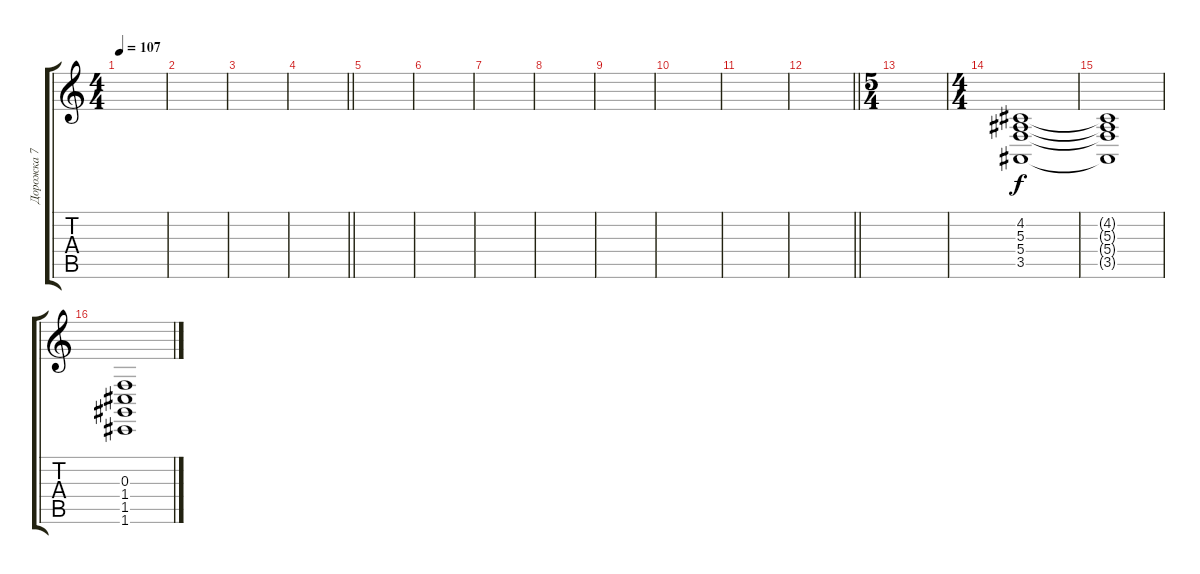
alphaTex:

\track ("Дорожка 7" "Дорожка 7") {instrument lead8bassandlead}
\staff {score tabs}
\tuning (D4 A3 F3 C3 G2 C2) {hide}
\ts (4 4)
\tempo 107
\clef g2
\ks c
|
|
|
\barLineRight lightlight
|
\section ("" "")
|
|
|
|
|
|
|
\barLineRight lightlight
|
\ts (5 4)
\section ("" "")
|
\ts (4 4)
(4.2 5.3 5.4 3.5).1 |
(4.2{t} 5.3{t} 5.4{t} 3.5{t}).1 |
(0.3 1.4 1.5 1.6).1
